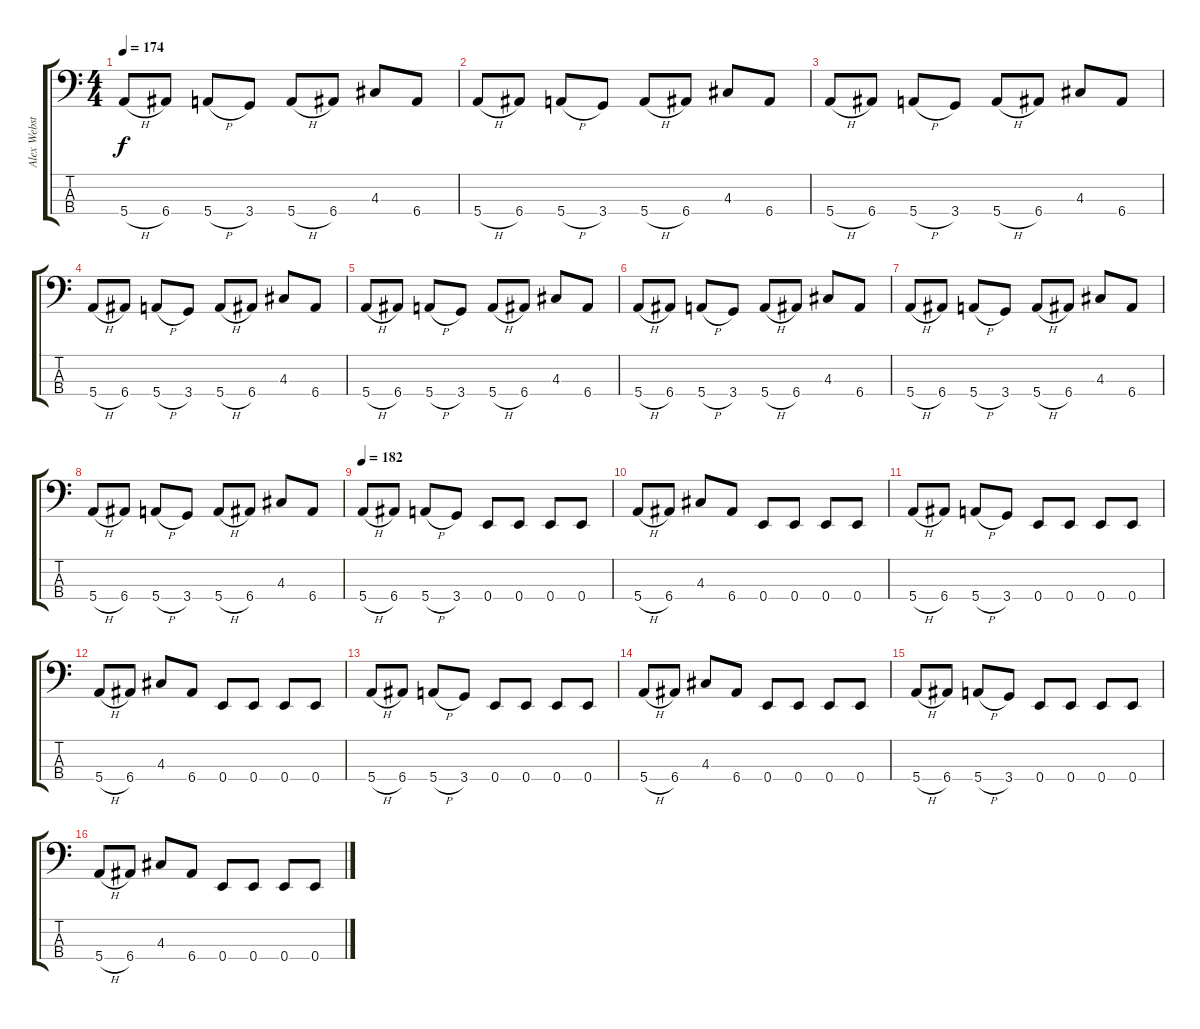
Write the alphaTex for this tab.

\track ("Alex Webster " "Alex Webst") {instrument electricbassfinger}
\staff {score tabs}
\tuning (G2 D2 A1 E1) {hide}
\ts (4 4)
\tempo 174
\clef f4
\ks c
5.4{h}.8{dy f} 6.4.8 5.4{h}.8 3.4.8 5.4{h}.8 6.4.8 4.3.8 6.4.8 |
5.4{h}.8 6.4.8 5.4{h}.8 3.4.8 5.4{h}.8 6.4.8 4.3.8 6.4.8 |
5.4{h}.8 6.4.8 5.4{h}.8 3.4.8 5.4{h}.8 6.4.8 4.3.8 6.4.8 |
5.4{h}.8 6.4.8 5.4{h}.8 3.4.8 5.4{h}.8 6.4.8 4.3.8 6.4.8 |
5.4{h}.8 6.4.8 5.4{h}.8 3.4.8 5.4{h}.8 6.4.8 4.3.8 6.4.8 |
5.4{h}.8 6.4.8 5.4{h}.8 3.4.8 5.4{h}.8 6.4.8 4.3.8 6.4.8 |
5.4{h}.8 6.4.8 5.4{h}.8 3.4.8 5.4{h}.8 6.4.8 4.3.8 6.4.8 |
5.4{h}.8 6.4.8 5.4{h}.8 3.4.8 5.4{h}.8 6.4.8 4.3.8 6.4.8 |
\tempo 182
5.4{h}.8 6.4.8 5.4{h}.8 3.4.8 0.4.8 0.4.8 0.4.8 0.4.8 |
5.4{h}.8 6.4.8 4.3.8 6.4.8 0.4.8 0.4.8 0.4.8 0.4.8 |
5.4{h}.8 6.4.8 5.4{h}.8 3.4.8 0.4.8 0.4.8 0.4.8 0.4.8 |
5.4{h}.8 6.4.8 4.3.8 6.4.8 0.4.8 0.4.8 0.4.8 0.4.8 |
5.4{h}.8 6.4.8 5.4{h}.8 3.4.8 0.4.8 0.4.8 0.4.8 0.4.8 |
5.4{h}.8 6.4.8 4.3.8 6.4.8 0.4.8 0.4.8 0.4.8 0.4.8 |
5.4{h}.8 6.4.8 5.4{h}.8 3.4.8 0.4.8 0.4.8 0.4.8 0.4.8 |
5.4{h}.8 6.4.8 4.3.8 6.4.8 0.4.8 0.4.8 0.4.8 0.4.8
